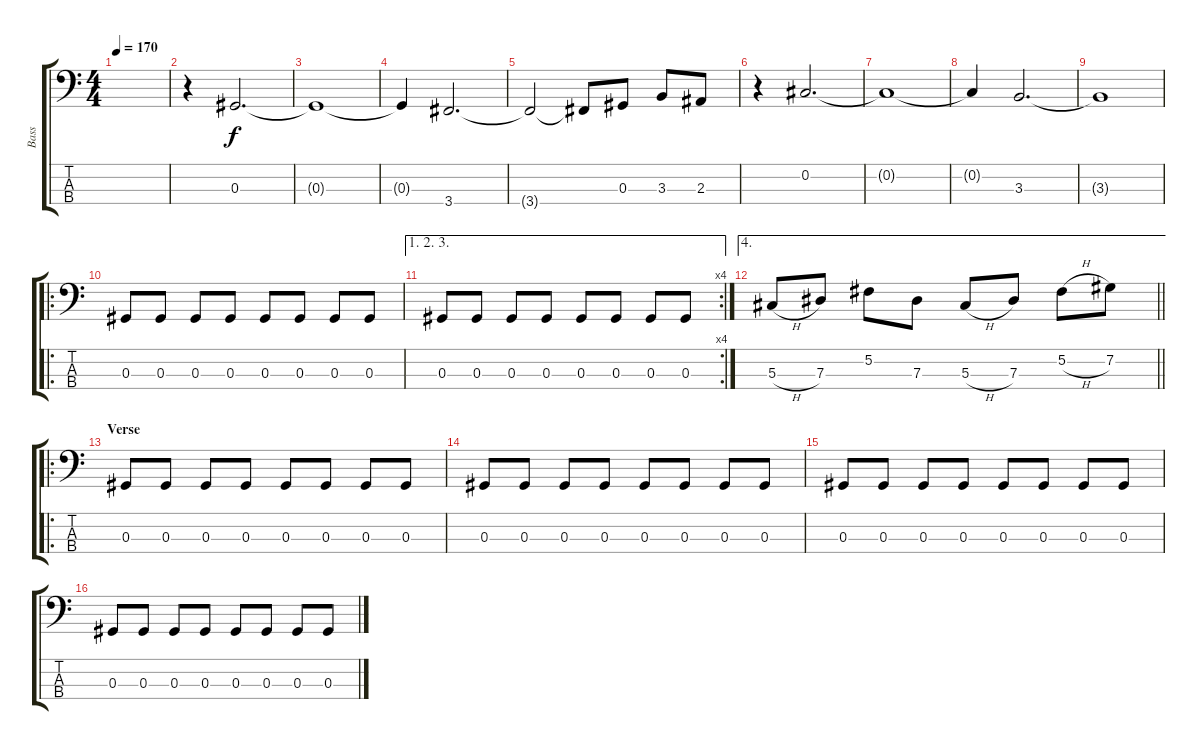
\track ("Bass" "Bass") {instrument electricbasspick}
\staff {score tabs}
\tuning (Gb2 Db2 Ab1 Eb1) {hide}
\ts (4 4)
\tempo 170
\clef f4
\ks aminor
|
r.4 0.3.2{d} |
0.3{t}.1 |
0.3{t}.4 3.4.2{d} |
3.4{t}.2 3.4{t}.8 0.3.8 3.3.8 2.3.8 |
r.4 0.2.2{d} |
0.2{t}.1 |
0.2{t}.4 3.3.2{d} |
3.3{t}.1 |
\ro
0.3.8 0.3.8 0.3.8 0.3.8 0.3.8 0.3.8 0.3.8 0.3.8 |
\ae (1 2 3)
\rc 4
0.3.8 0.3.8 0.3.8 0.3.8 0.3.8 0.3.8 0.3.8 0.3.8 |
\ae 4
\barLineRight lightlight
5.3{h}.8 7.3.8 5.2.8 7.3.8 5.3{h}.8 7.3.8 5.2{h}.8 7.2.8 |
\ro
\section ("" "Verse")
0.3.8 0.3.8 0.3.8 0.3.8 0.3.8 0.3.8 0.3.8 0.3.8 |
0.3.8 0.3.8 0.3.8 0.3.8 0.3.8 0.3.8 0.3.8 0.3.8 |
0.3.8 0.3.8 0.3.8 0.3.8 0.3.8 0.3.8 0.3.8 0.3.8 |
0.3.8 0.3.8 0.3.8 0.3.8 0.3.8 0.3.8 0.3.8 0.3.8
